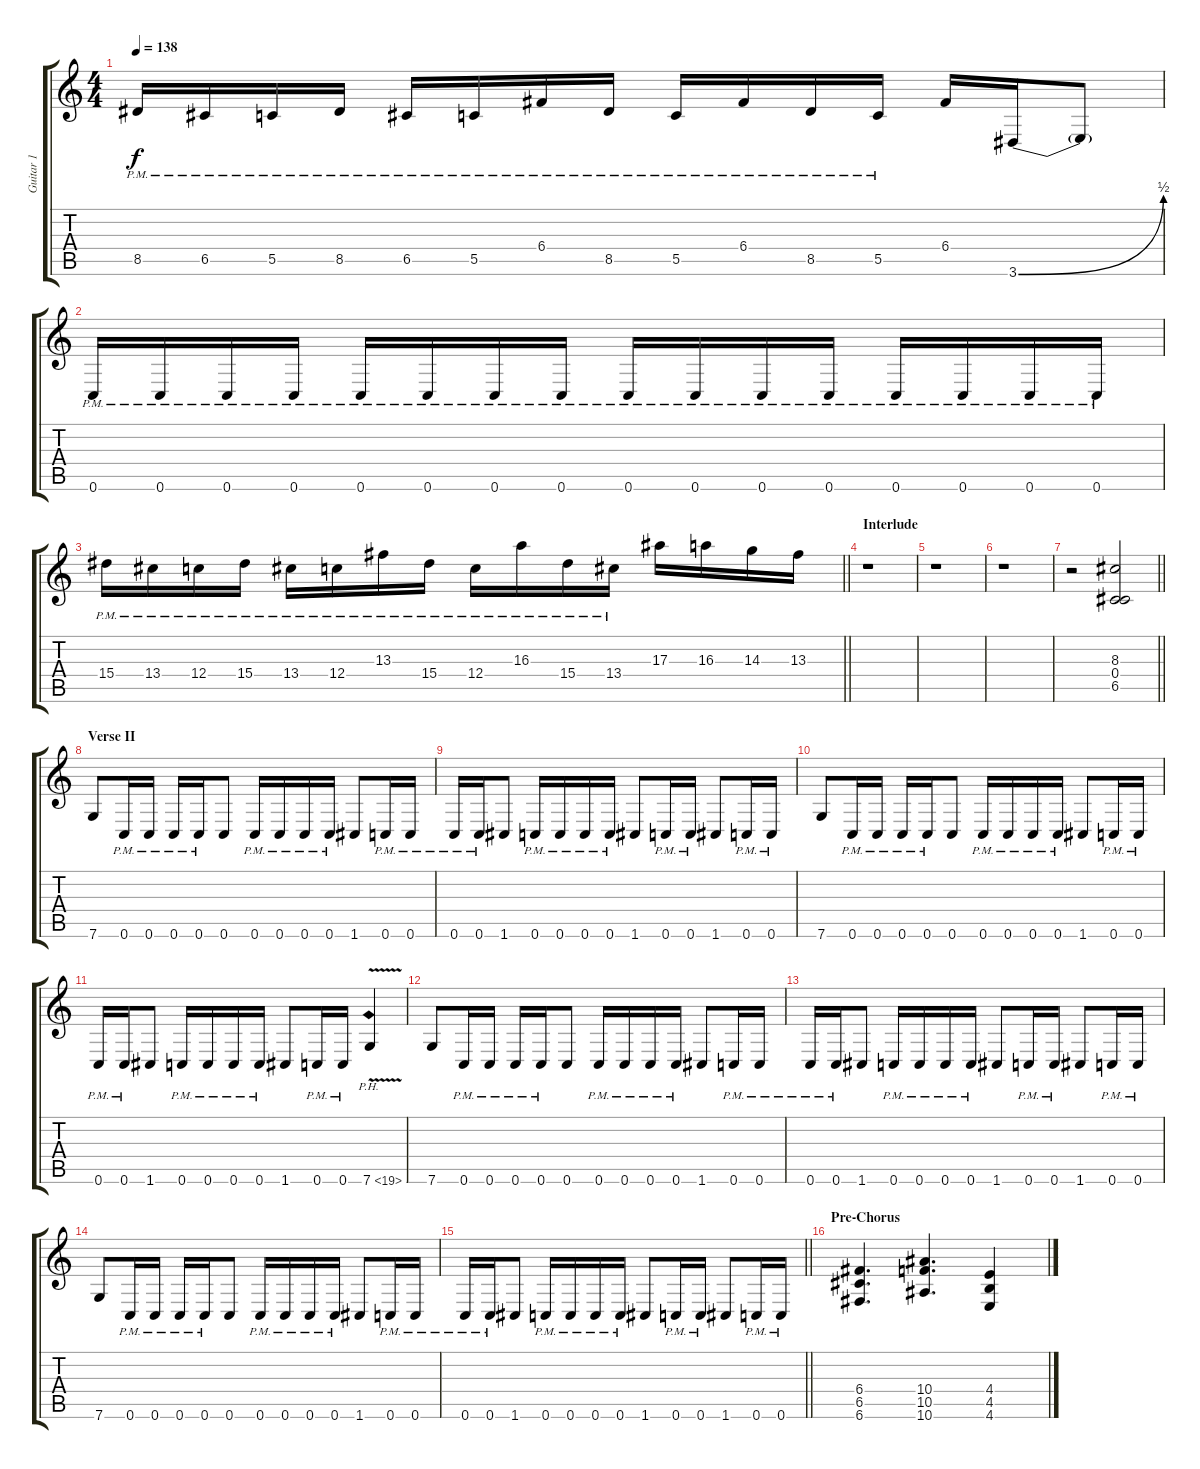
\track ("Guitar 1" "Guitar 1") {instrument distortionguitar}
\staff {score tabs}
\tuning (D4 A3 F3 C3 G2 C2) {hide}
\ts (4 4)
\tempo 138
\clef g2
\ks c
8.5{pm}.16{dy f} 6.5{pm}.16 5.5{pm}.16 8.5{pm}.16 6.5{pm}.16 5.5{pm}.16 6.4{pm}.16 8.5{pm}.16 5.5{pm}.16 6.4{pm}.16 8.5{pm}.16 5.5{pm}.16 6.4.16 3.6{be (bend 0 0 60 2)}.16 3.6{t}.8 |
0.6{pm}.16 0.6{pm}.16 0.6{pm}.16 0.6{pm}.16 0.6{pm}.16 0.6{pm}.16 0.6{pm}.16 0.6{pm}.16 0.6{pm}.16 0.6{pm}.16 0.6{pm}.16 0.6{pm}.16 0.6{pm}.16 0.6{pm}.16 0.6{pm}.16 0.6{pm}.16 |
\barLineRight lightlight
15.4{pm}.16 13.4{pm}.16 12.4{pm}.16 15.4{pm}.16 13.4{pm}.16 12.4{pm}.16 13.3{pm}.16 15.4{pm}.16 12.4{pm}.16 16.3{pm}.16 15.4{pm}.16 13.4{pm}.16 17.3.16 16.3.16 14.3.16 13.3.16 |
\section ("" "Interlude")
r.1 |
r.1 |
r.1 |
\barLineRight lightlight
r.2 (8.3 0.4 6.5).2 |
\section ("" "Verse II")
7.6.8 0.6{pm}.16 0.6{pm}.16 0.6{pm}.16 0.6{pm}.16 0.6.8 0.6{pm}.16 0.6{pm}.16 0.6{pm}.16 0.6{pm}.16 1.6.8 0.6{pm}.16 0.6{pm}.16 |
0.6{pm}.16 0.6{pm}.16 1.6.8 0.6{pm}.16 0.6{pm}.16 0.6{pm}.16 0.6{pm}.16 1.6.8 0.6{pm}.16 0.6{pm}.16 1.6.8 0.6{pm}.16 0.6{pm}.16 |
7.6.8 0.6{pm}.16 0.6{pm}.16 0.6{pm}.16 0.6{pm}.16 0.6.8 0.6{pm}.16 0.6{pm}.16 0.6{pm}.16 0.6{pm}.16 1.6.8 0.6{pm}.16 0.6{pm}.16 |
0.6{pm}.16 0.6{pm}.16 1.6.8 0.6{pm}.16 0.6{pm}.16 0.6{pm}.16 0.6{pm}.16 1.6.8 0.6{pm}.16 0.6{pm}.16 7.6{ph 12 v}.4{instrument guitarharmonics} |
7.6.8{instrument distortionguitar} 0.6{pm}.16 0.6{pm}.16 0.6{pm}.16 0.6{pm}.16 0.6.8 0.6{pm}.16 0.6{pm}.16 0.6{pm}.16 0.6{pm}.16 1.6.8 0.6{pm}.16 0.6{pm}.16 |
0.6{pm}.16 0.6{pm}.16 1.6.8 0.6{pm}.16 0.6{pm}.16 0.6{pm}.16 0.6{pm}.16 1.6.8 0.6{pm}.16 0.6{pm}.16 1.6.8 0.6{pm}.16 0.6{pm}.16 |
7.6.8 0.6{pm}.16 0.6{pm}.16 0.6{pm}.16 0.6{pm}.16 0.6.8 0.6{pm}.16 0.6{pm}.16 0.6{pm}.16 0.6{pm}.16 1.6.8 0.6{pm}.16 0.6{pm}.16 |
\barLineRight lightlight
0.6{pm}.16 0.6{pm}.16 1.6.8 0.6{pm}.16 0.6{pm}.16 0.6{pm}.16 0.6{pm}.16 1.6.8 0.6{pm}.16 0.6{pm}.16 1.6.8 0.6{pm}.16 0.6{pm}.16 |
\section ("" "Pre-Chorus")
(6.4 6.5 6.6).4{d} (10.4 10.5 10.6).4{d} (4.4 4.5 4.6).4
